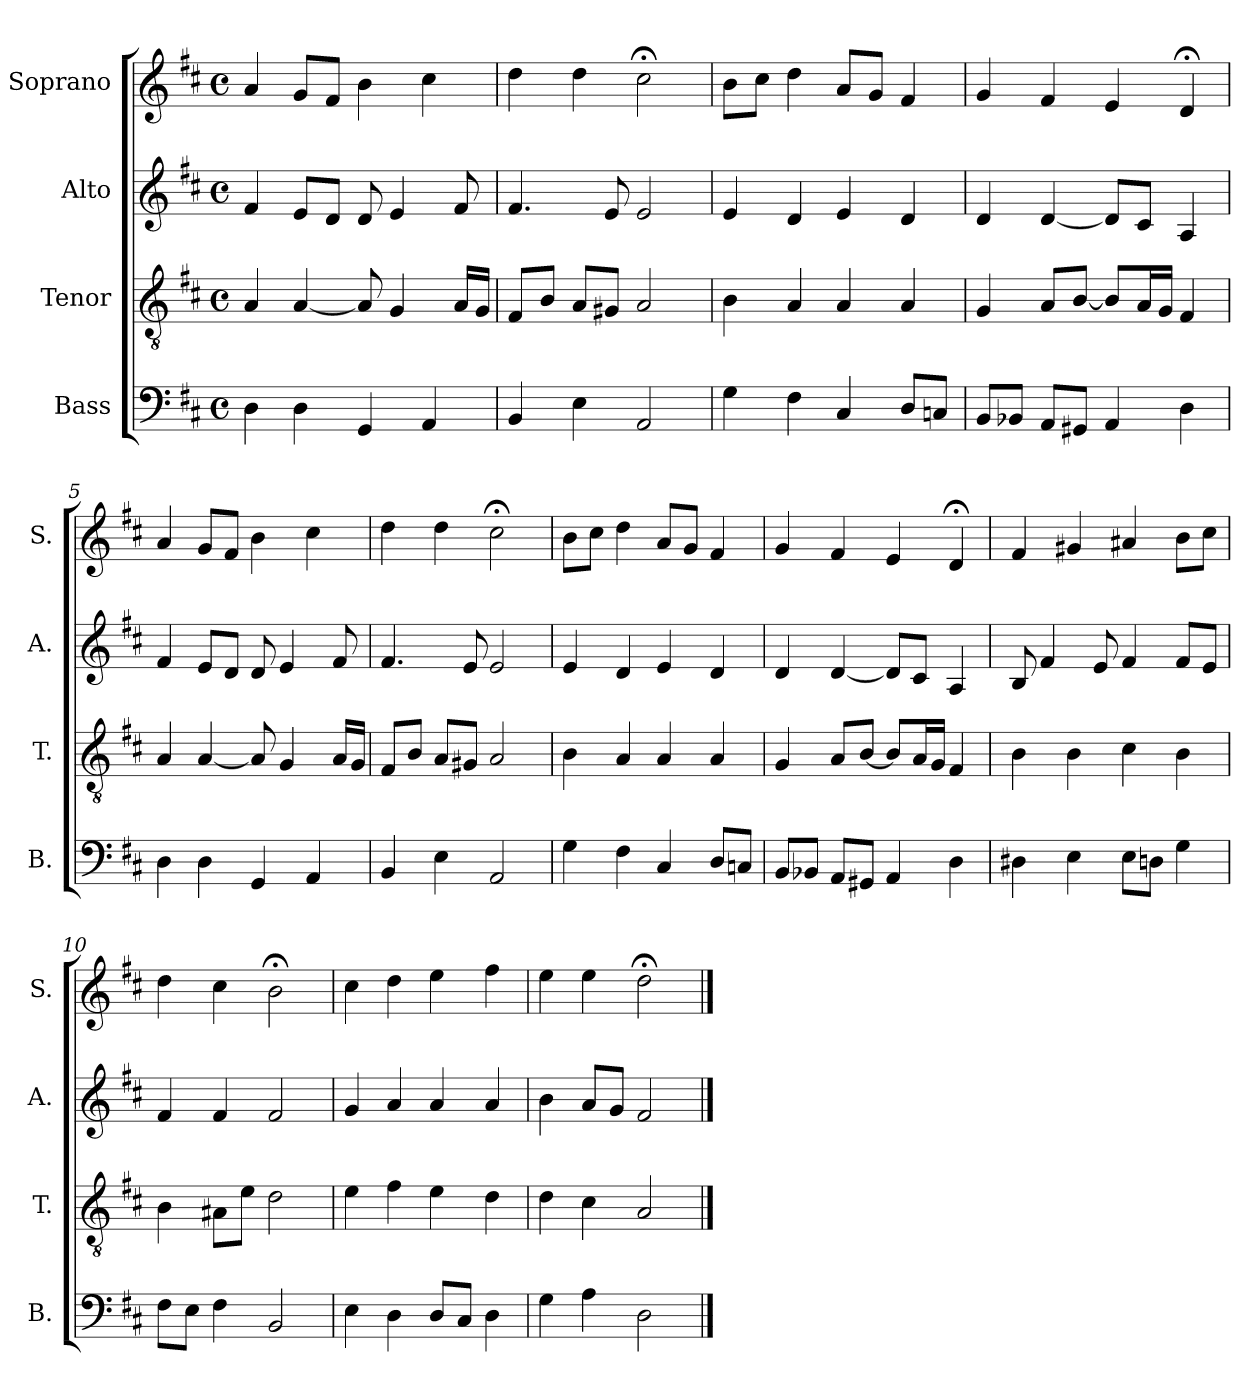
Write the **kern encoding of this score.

**kern	**kern	**kern	**kern
*part4	*part3	*part2	*part1
*staff4	*staff3	*staff2	*staff1
*I"Bass	*I"Tenor	*I"Alto	*I"Soprano
*I'B.	*I'T.	*I'A.	*I'S.
*clefF4	*clefGv2	*clefG2	*clefG2
*k[f#c#]	*k[f#c#]	*k[f#c#]	*k[f#c#]
*D:	*D:	*D:	*D:
*M4/4	*M4/4	*M4/4	*M4/4
*met(c)	*met(c)	*met(c)	*met(c)
*MM88	*MM88	*MM88	*MM88
=1	=1	=1	=1
4D\	4A/	4f#/	4a/
4D\	[4A/	8e/L	8g/L
.	.	8d/J	8f#/J
4GG/	8A/]	8d/	4b\
.	4G/	4e/	.
4AA/	.	.	4cc#\
.	16A/LL	8f#/	.
.	16G/JJ	.	.
=2	=2	=2	=2
4BB/	8F#/L	4.f#/	4dd\
.	8B/J	.	.
4E\	8A/L	.	4dd\
.	8G#X/J	8e/	.
2AA/	2A/	2e/	2cc#;<\
=3	=3	=3	=3
4G\	4B\	4e/	8b\L
.	.	.	8cc#\J
4F#\	4A/	4d/	4dd\
4C#/	4A/	4e/	8a/L
.	.	.	8g/J
8D/L	4A/	4d/	4f#/
8Cn/J	.	.	.
=4	=4	=4	=4
8BB/L	4G/	4d/	4g/
8BB-X/J	.	.	.
8AA/L	8A/L	[4d/	4f#/
8GG#X/J	[8B/J	.	.
4AA/	8B/L]	8d/L]	4e/
.	16A/L	8c#/J	.
.	16G/JJ	.	.
4D\	4F#/	4A/	4d;</
!!LO:LB:g=z
=5	=5	=5	=5
4D\	4A/	4f#/	4a/
4D\	[4A/	8e/L	8g/L
.	.	8d/J	8f#/J
4GG/	8A/]	8d/	4b\
.	4G/	4e/	.
4AA/	.	.	4cc#\
.	16A/LL	8f#/	.
.	16G/JJ	.	.
=6	=6	=6	=6
4BB/	8F#/L	4.f#/	4dd\
.	8B/J	.	.
4E\	8A/L	.	4dd\
.	8G#X/J	8e/	.
2AA/	2A/	2e/	2cc#;<\
=7	=7	=7	=7
4G\	4B\	4e/	8b\L
.	.	.	8cc#\J
4F#\	4A/	4d/	4dd\
4C#/	4A/	4e/	8a/L
.	.	.	8g/J
8D/L	4A/	4d/	4f#/
8Cn/J	.	.	.
=8	=8	=8	=8
8BB/L	4G/	4d/	4g/
8BB-X/J	.	.	.
8AA/L	8A/L	[4d/	4f#/
8GG#X/J	[8B/J	.	.
4AA/	8B/L]	8d/L]	4e/
.	16A/L	8c#/J	.
.	16G/JJ	.	.
4D\	4F#/	4A/	4d;</
!!LO:LB:g=z
=9	=9	=9	=9
4D#X\	4B\	8B/	4f#/
.	.	4f#/	.
4E\	4B\	.	4g#X/
.	.	8e/	.
8E\L	4c#\	4f#/	4a#X/
8Dn\J	.	.	.
4G\	4B\	8f#/L	8b\L
.	.	8e/J	8cc#\J
=10	=10	=10	=10
8F#\L	4B\	4f#/	4dd\
8E\J	.	.	.
4F#\	8A#X\L	4f#/	4cc#\
.	8e\J	.	.
2BB/	2d\	2f#/	2b;<\
=11	=11	=11	=11
4E\	4e\	4g/	4cc#\
4D\	4f#\	4a/	4dd\
8D/L	4e\	4a/	4ee\
8C#/J	.	.	.
4D\	4d\	4a/	4ff#\
=12	=12	=12	=12
4G\	4d\	4b\	4ee\
4A\	4c#\	8a/L	4ee\
.	.	8g/J	.
2D\	2A/	2f#/	2dd;<\
==	==	==	==
*-	*-	*-	*-
